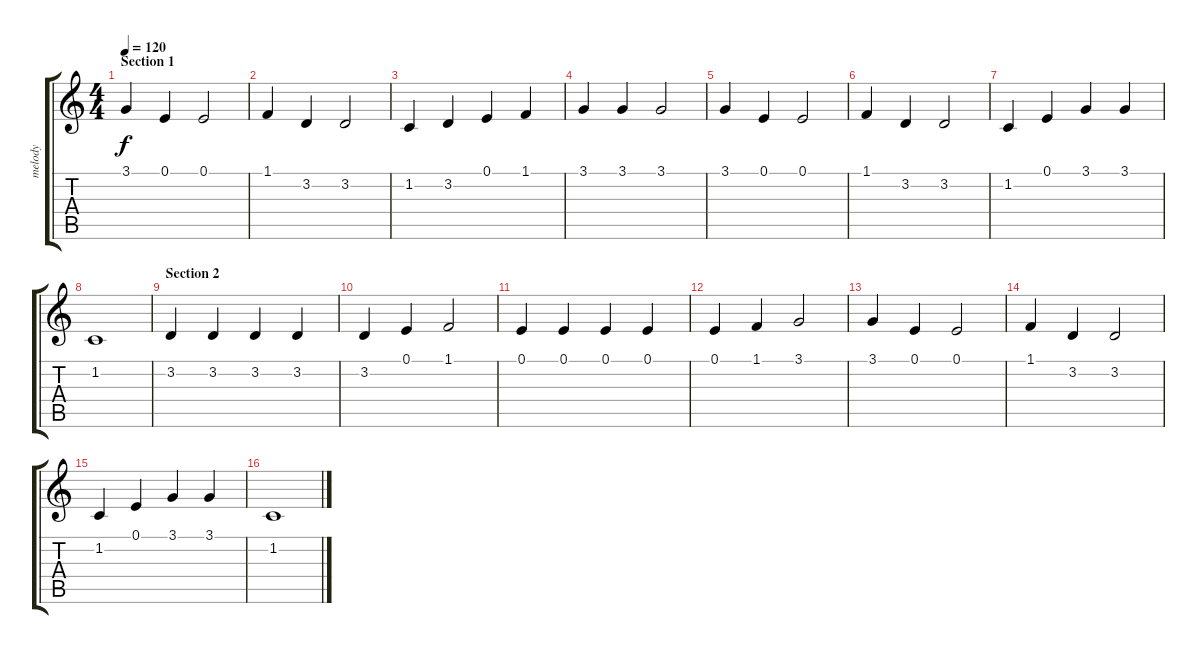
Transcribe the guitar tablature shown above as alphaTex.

\track ("melody" "melody") {instrument recorder}
\staff {score tabs}
\tuning (E4 B3 G3 D3 A2 E2) {hide}
\ts (4 4)
\section ("" "Section 1")
\tempo 120
\clef g2
\ks c
3.1.4{dy f instrument recorder} 0.1.4 0.1.2 |
1.1.4 3.2.4 3.2.2 |
1.2.4 3.2.4 0.1.4 1.1.4 |
3.1.4 3.1.4 3.1.2 |
3.1.4 0.1.4 0.1.2 |
1.1.4 3.2.4 3.2.2 |
1.2.4 0.1.4 3.1.4 3.1.4 |
1.2.1 |
\section ("" "Section 2")
3.2.4 3.2.4 3.2.4 3.2.4 |
3.2.4 0.1.4 1.1.2 |
0.1.4 0.1.4 0.1.4 0.1.4 |
0.1.4 1.1.4 3.1.2 |
3.1.4 0.1.4 0.1.2 |
1.1.4 3.2.4 3.2.2 |
1.2.4 0.1.4 3.1.4 3.1.4 |
1.2.1
